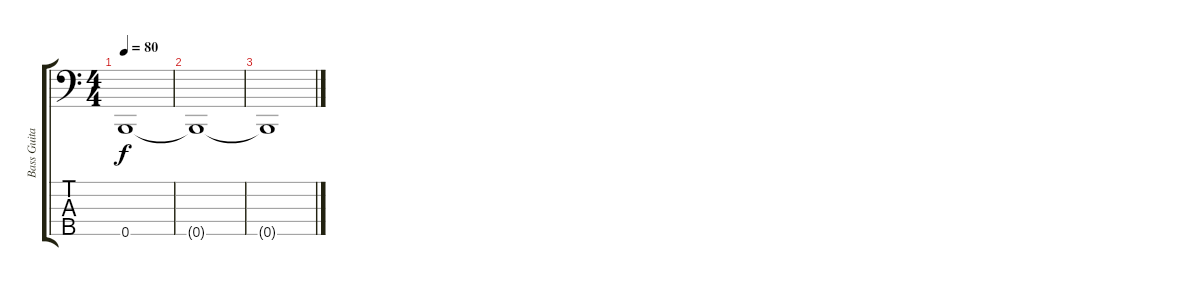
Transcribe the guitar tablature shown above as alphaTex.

\track ("Bass Guitar" "Bass Guita") {instrument slapbass1}
\staff {score tabs}
\tuning (G2 D2 A1 E1 B0) {hide}
\ts (4 4)
\tempo 80
\clef f4
\ks c
0.5{t}.1{dy f} |
0.5{t}.1 |
0.5{t}.1
